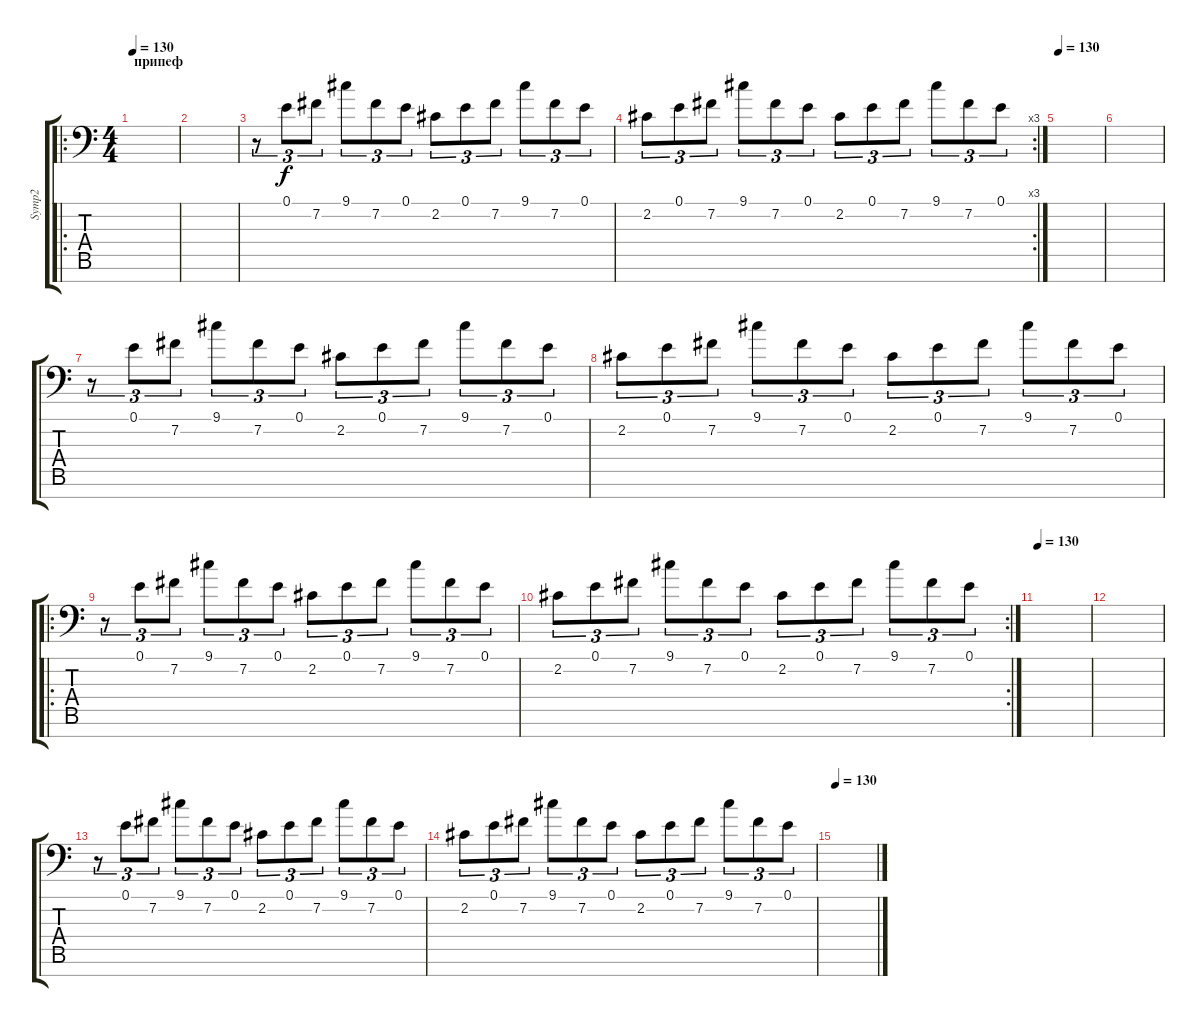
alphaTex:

\track ("Symp2" "Symp2") {instrument orchestralharp}
\staff {score tabs}
\tuning (E4 B3 G3 D3 A2 E2 C-1) {hide}
\ro
\ts (4 4)
\section ("" "припеф")
\tempo 130
\clef f4
\ks c
|
|
r.8{tu (3 2)} 0.1.8{tu (3 2)} 7.2.8{tu (3 2)} 9.1.8{tu (3 2)} 7.2.8{tu (3 2)} 0.1.8{tu (3 2)} 2.2.8{tu (3 2)} 0.1.8{tu (3 2)} 7.2.8{tu (3 2)} 9.1.8{tu (3 2)} 7.2.8{tu (3 2)} 0.1.8{tu (3 2)} |
\rc 3
2.2.8{tu (3 2)} 0.1.8{tu (3 2)} 7.2.8{tu (3 2)} 9.1.8{tu (3 2)} 7.2.8{tu (3 2)} 0.1.8{tu (3 2)} 2.2.8{tu (3 2)} 0.1.8{tu (3 2)} 7.2.8{tu (3 2)} 9.1.8{tu (3 2)} 7.2.8{tu (3 2)} 0.1.8{tu (3 2)} |
\tempo 130
|
|
r.8{tu (3 2)} 0.1.8{tu (3 2)} 7.2.8{tu (3 2)} 9.1.8{tu (3 2)} 7.2.8{tu (3 2)} 0.1.8{tu (3 2)} 2.2.8{tu (3 2)} 0.1.8{tu (3 2)} 7.2.8{tu (3 2)} 9.1.8{tu (3 2)} 7.2.8{tu (3 2)} 0.1.8{tu (3 2)} |
2.2.8{tu (3 2)} 0.1.8{tu (3 2)} 7.2.8{tu (3 2)} 9.1.8{tu (3 2)} 7.2.8{tu (3 2)} 0.1.8{tu (3 2)} 2.2.8{tu (3 2)} 0.1.8{tu (3 2)} 7.2.8{tu (3 2)} 9.1.8{tu (3 2)} 7.2.8{tu (3 2)} 0.1.8{tu (3 2)} |
\ro
r.8{tu (3 2)} 0.1.8{tu (3 2)} 7.2.8{tu (3 2)} 9.1.8{tu (3 2)} 7.2.8{tu (3 2)} 0.1.8{tu (3 2)} 2.2.8{tu (3 2)} 0.1.8{tu (3 2)} 7.2.8{tu (3 2)} 9.1.8{tu (3 2)} 7.2.8{tu (3 2)} 0.1.8{tu (3 2)} |
\rc 2
2.2.8{tu (3 2)} 0.1.8{tu (3 2)} 7.2.8{tu (3 2)} 9.1.8{tu (3 2)} 7.2.8{tu (3 2)} 0.1.8{tu (3 2)} 2.2.8{tu (3 2)} 0.1.8{tu (3 2)} 7.2.8{tu (3 2)} 9.1.8{tu (3 2)} 7.2.8{tu (3 2)} 0.1.8{tu (3 2)} |
\tempo 130
|
|
r.8{tu (3 2)} 0.1.8{tu (3 2)} 7.2.8{tu (3 2)} 9.1.8{tu (3 2)} 7.2.8{tu (3 2)} 0.1.8{tu (3 2)} 2.2.8{tu (3 2)} 0.1.8{tu (3 2)} 7.2.8{tu (3 2)} 9.1.8{tu (3 2)} 7.2.8{tu (3 2)} 0.1.8{tu (3 2)} |
2.2.8{tu (3 2)} 0.1.8{tu (3 2)} 7.2.8{tu (3 2)} 9.1.8{tu (3 2)} 7.2.8{tu (3 2)} 0.1.8{tu (3 2)} 2.2.8{tu (3 2)} 0.1.8{tu (3 2)} 7.2.8{tu (3 2)} 9.1.8{tu (3 2)} 7.2.8{tu (3 2)} 0.1.8{tu (3 2)} |
\tempo 130
